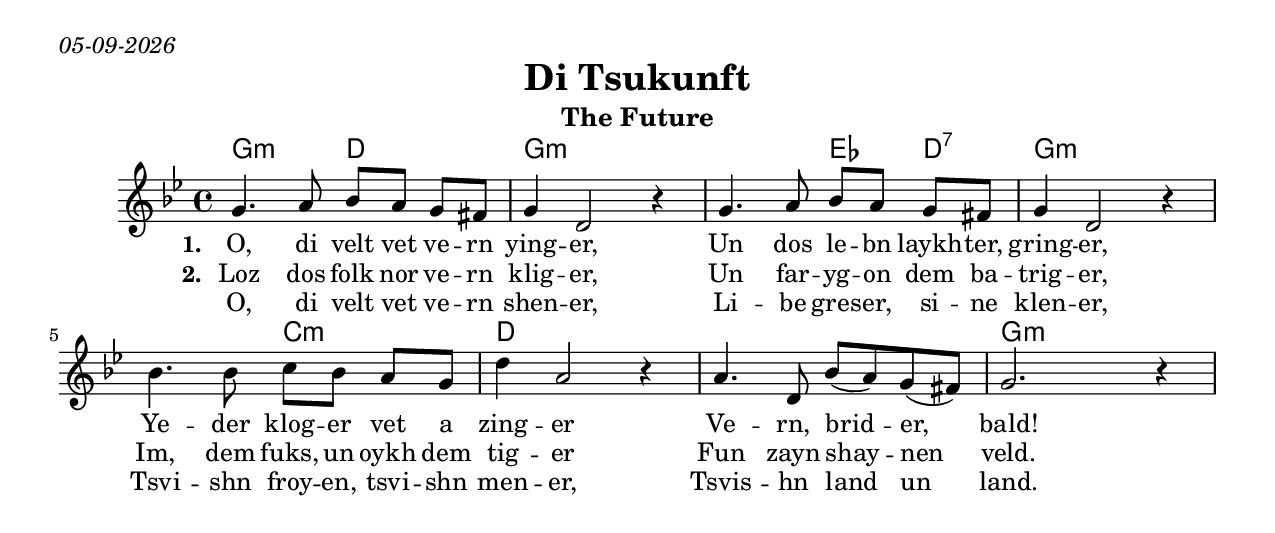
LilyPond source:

\version "2.18.0"
\include "english.ly"
\paper{
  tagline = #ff
  print-all-headers = ##t
  #(set-paper-size "letter")
}
date = #(strftime "%d-%m-%Y" (localtime (current-time)))

\markup{ \italic{ \date }  }

%\markup{ Got something to say? }

global = {
  \clef treble
  \key a \minor
  \time 4/4
  \set Score.markFormatter = #format-mark-box-alphabet
}

%#################################### Melody ########################
%melody =  \transpose c d \relative c' {  %transpose for clarinet
melody = \relative c'' {
  \global
  a4.b8 c b a [gs]
  a4 e2 r4
  a4.b8 c b a [gs]
  a4 e2 r4

  c'4. c8 d c b [a]
  e'4 b2 r4
  b4. e,8 c'(b) a(gs)
  a2. r4|


}
%################################# Lyrics #####################
\addlyrics{ \set stanza = #"1. "
            O, di velt vet ve -- rn ying -- er,
            Un dos le -- bn laykh -- ter, gring -- er,
            Ye -- der klog -- er vet a zing -- er
            Ve -- rn, brid -- er, bald!
}
\addlyrics { \set stanza = #"2. "
             Loz dos folk nor ve -- rn klig -- er,
             Un far -- yg  -- on dem ba -- trig -- er,
             Im, dem fuks, un oykh dem tig -- er
             Fun zayn shay -- nen veld.
}

\addlyrics {
   O, di velt vet ve -- rn shen -- er,
Li -- be gres -- er, si -- ne klen -- er,
Tsvi -- shn froy -- en, tsvi -- shn men -- er,
Tsvis -- hn land un land.
}
%################################# Chords #######################
harmonies = \chordmode {
  a2:m e2
  a2*3:m f4 e4:7
  a2*3:m d2:m
  e2*4
  a2:m
}

\score {
  \transpose a g
  <<
    \new ChordNames {
      \set chordChanges = ##t
      \harmonies
    }
    \new Staff   \melody
  >>
  \header{
    title= "Di Tsukunft"
    subtitle="The Future"
    composer= ""
    instrument =""
    arranger= ""
  }
  \layout{indent = 1.0\cm}
  \midi {
    \tempo 4 = 120

    % \midi { }
  }
}
%{
% more verses:
\markup{}
\markup {
  \fill-line {
    \hspace #0.1 % distance from left margin
    \column {
      \line { "1."
	\column {
	  ""
	}
      }
      \hspace #0.2 % vertical distance between verses
      \line { "2."
	\column {
	 ""
	}
      }
    }
    \hspace #0.1  % horiz. distance between columns
    \column {
      \line { "3."
	\column {
	  ""
	}
      }
      \hspace #0.2 % distance between verses
      \line { "4."
	\column {
	 ""
	}
      }
    }
    \hspace #0.1 % distance to right margin
  }
}

%}
